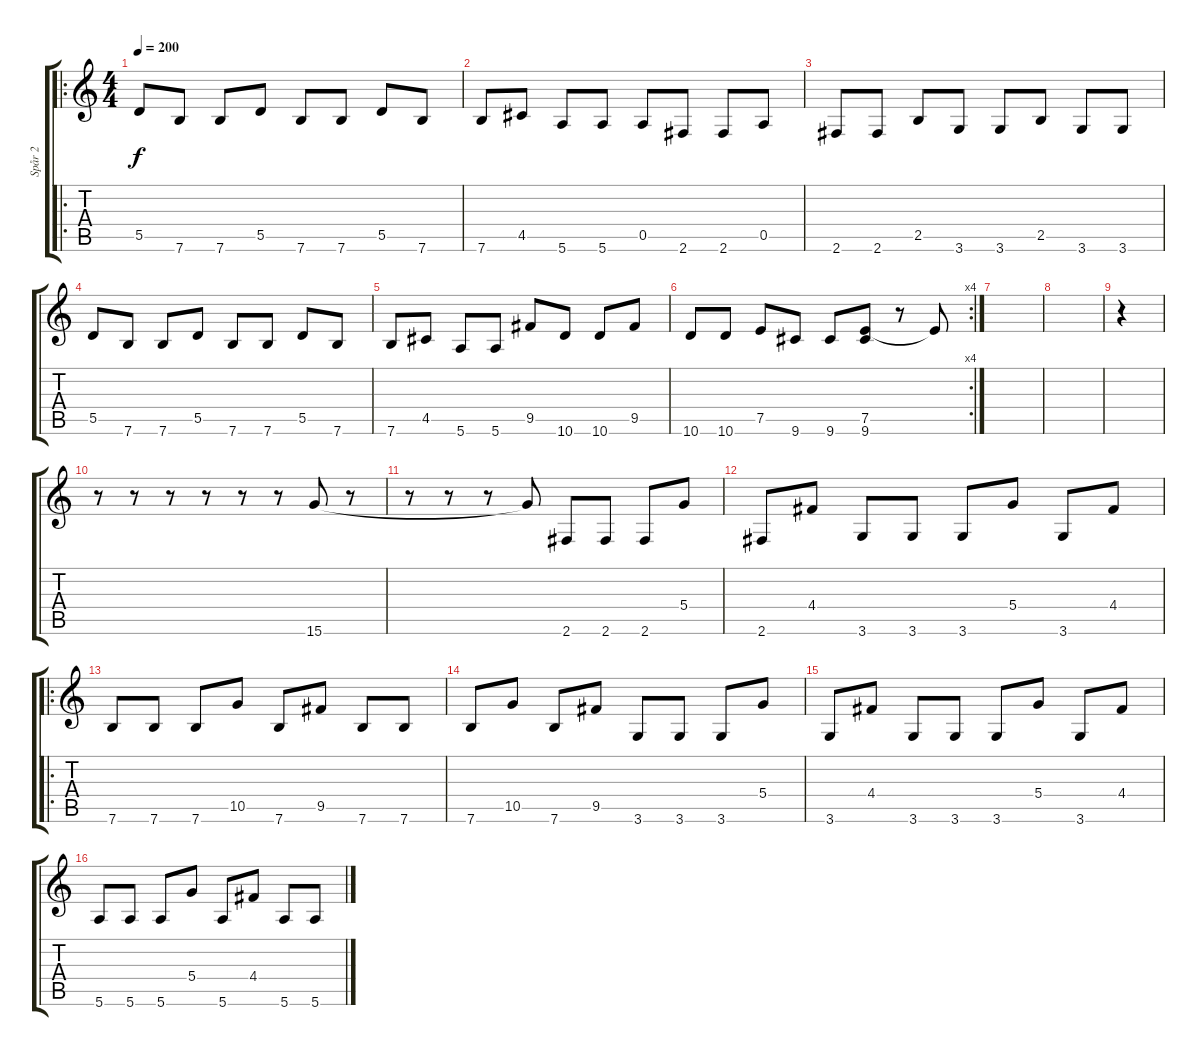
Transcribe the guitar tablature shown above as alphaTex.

\track ("Spår 2" "Spår 2") {instrument overdrivenguitar}
\staff {score tabs}
\tuning (E4 B3 G3 D3 A2 E2) {hide}
\ro
\ts (4 4)
\tempo 200
\clef g2
\ks c
5.5.8{dy f instrument overdrivenguitar} 7.6.8 7.6.8 5.5.8 7.6.8 7.6.8 5.5.8 7.6.8 |
7.6.8 4.5.8 5.6.8 5.6.8 0.5.8 2.6.8 2.6.8 0.5.8 |
2.6.8 2.6.8 2.5.8 3.6.8 3.6.8 2.5.8 3.6.8 3.6.8 |
5.5.8 7.6.8 7.6.8 5.5.8 7.6.8 7.6.8 5.5.8 7.6.8 |
7.6.8 4.5.8 5.6.8 5.6.8 9.5.8 10.6.8 10.6.8 9.5.8 |
\rc 4
10.6.8 10.6.8 7.5.8 9.6.8 9.6.8 (7.5 9.6).8 r.8 7.5{t}.8 |
|
|
r.4 |
r.8 r.8 r.8 r.8 r.8 r.8 15.6.8 r.8 |
r.8 r.8 r.8 15.6{t}.8 2.6.8 2.6.8 2.6.8 5.4.8 |
2.6.8 4.4.8 3.6.8 3.6.8 3.6.8 5.4.8 3.6.8 4.4.8 |
\ro
7.6.8 7.6.8 7.6.8 10.5.8 7.6.8 9.5.8 7.6.8 7.6.8 |
7.6.8 10.5.8 7.6.8 9.5.8 3.6.8 3.6.8 3.6.8 5.4.8 |
3.6.8 4.4.8 3.6.8 3.6.8 3.6.8 5.4.8 3.6.8 4.4.8 |
5.6.8 5.6.8 5.6.8 5.4.8 5.6.8 4.4.8 5.6.8 5.6.8
